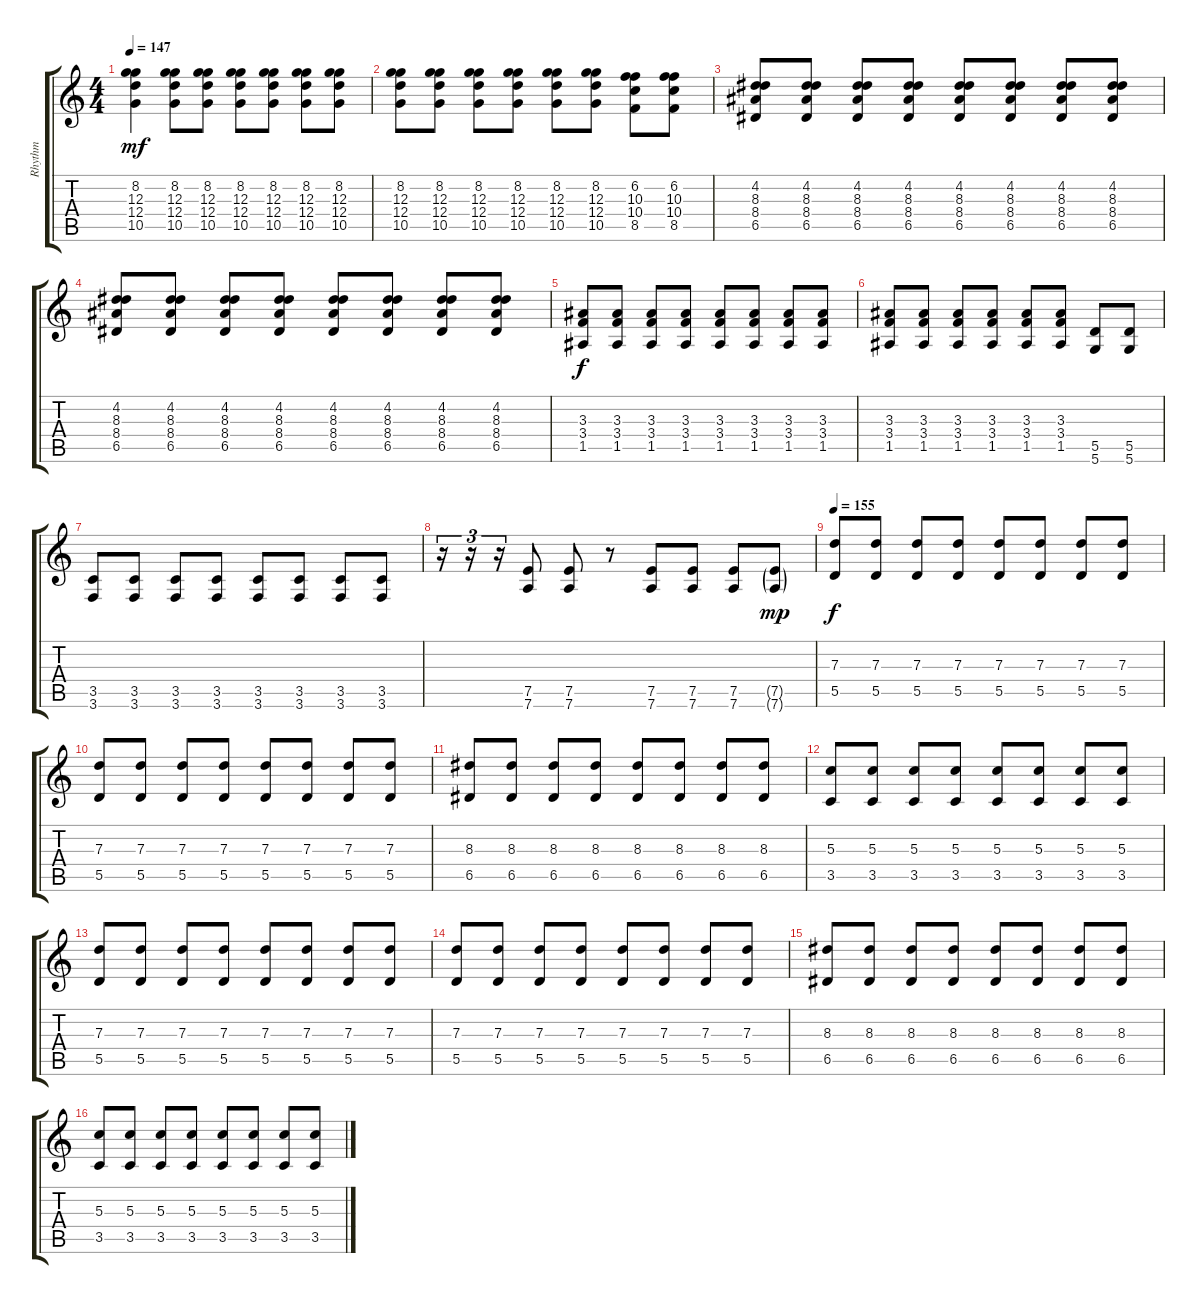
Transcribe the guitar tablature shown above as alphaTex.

\track ("Rhythm" "Rhythm") {instrument distortionguitar}
\staff {score tabs}
\tuning (E4 B3 G3 D3 A2 D2) {hide}
\ts (4 4)
\tempo 147
\clef g2
\ks c
(8.2 12.3 12.4 10.5).4{dy mf} (8.2 12.3 12.4 10.5).8 (8.2 12.3 12.4 10.5).8 (8.2 12.3 12.4 10.5).8 (8.2 12.3 12.4 10.5).8 (8.2 12.3 12.4 10.5).8 (8.2 12.3 12.4 10.5).8 |
(8.2 12.3 12.4 10.5).8 (8.2 12.3 12.4 10.5).8 (8.2 12.3 12.4 10.5).8 (8.2 12.3 12.4 10.5).8 (8.2 12.3 12.4 10.5).8 (8.2 12.3 12.4 10.5).8 (6.2 10.3 10.4 8.5).8 (6.2 10.3 10.4 8.5).8 |
(4.2 8.3 8.4 6.5).8 (4.2 8.3 8.4 6.5).8 (4.2 8.3 8.4 6.5).8 (4.2 8.3 8.4 6.5).8 (4.2 8.3 8.4 6.5).8 (4.2 8.3 8.4 6.5).8 (4.2 8.3 8.4 6.5).8 (4.2 8.3 8.4 6.5).8 |
(4.2 8.3 8.4 6.5).8 (4.2 8.3 8.4 6.5).8 (4.2 8.3 8.4 6.5).8 (4.2 8.3 8.4 6.5).8 (4.2 8.3 8.4 6.5).8 (4.2 8.3 8.4 6.5).8 (4.2 8.3 8.4 6.5).8 (4.2 8.3 8.4 6.5).8 |
(3.3 3.4 1.5).8{dy f} (3.3 3.4 1.5).8 (3.3 3.4 1.5).8 (3.3 3.4 1.5).8 (3.3 3.4 1.5).8 (3.3 3.4 1.5).8 (3.3 3.4 1.5).8 (3.3 3.4 1.5).8 |
(3.3 3.4 1.5).8 (3.3 3.4 1.5).8 (3.3 3.4 1.5).8 (3.3 3.4 1.5).8 (3.3 3.4 1.5).8 (3.3 3.4 1.5).8 (5.5 5.6).8 (5.5 5.6).8 |
(3.5 3.6).8 (3.5 3.6).8 (3.5 3.6).8 (3.5 3.6).8 (3.5 3.6).8 (3.5 3.6).8 (3.5 3.6).8 (3.5 3.6).8 |
r.16{tu (3 2)} r.16{tu (3 2)} r.16{tu (3 2)} (7.5 7.6).8 (7.5 7.6).8 r.8 (7.5 7.6).8 (7.5 7.6).8 (7.5 7.6).8 (7.5{g} 7.6{g}).8{dy mp} |
\tempo 155
(7.3 5.5).8{dy f} (7.3 5.5).8 (7.3 5.5).8 (7.3 5.5).8 (7.3 5.5).8 (7.3 5.5).8 (7.3 5.5).8 (7.3 5.5).8 |
(7.3 5.5).8 (7.3 5.5).8 (7.3 5.5).8 (7.3 5.5).8 (7.3 5.5).8 (7.3 5.5).8 (7.3 5.5).8 (7.3 5.5).8 |
(8.3 6.5).8 (8.3 6.5).8 (8.3 6.5).8 (8.3 6.5).8 (8.3 6.5).8 (8.3 6.5).8 (8.3 6.5).8 (8.3 6.5).8 |
(5.3 3.5).8 (5.3 3.5).8 (5.3 3.5).8 (5.3 3.5).8 (5.3 3.5).8 (5.3 3.5).8 (5.3 3.5).8 (5.3 3.5).8 |
(7.3 5.5).8 (7.3 5.5).8 (7.3 5.5).8 (7.3 5.5).8 (7.3 5.5).8 (7.3 5.5).8 (7.3 5.5).8 (7.3 5.5).8 |
(7.3 5.5).8 (7.3 5.5).8 (7.3 5.5).8 (7.3 5.5).8 (7.3 5.5).8 (7.3 5.5).8 (7.3 5.5).8 (7.3 5.5).8 |
(8.3 6.5).8 (8.3 6.5).8 (8.3 6.5).8 (8.3 6.5).8 (8.3 6.5).8 (8.3 6.5).8 (8.3 6.5).8 (8.3 6.5).8 |
(5.3 3.5).8 (5.3 3.5).8 (5.3 3.5).8 (5.3 3.5).8 (5.3 3.5).8 (5.3 3.5).8 (5.3 3.5).8 (5.3 3.5).8
